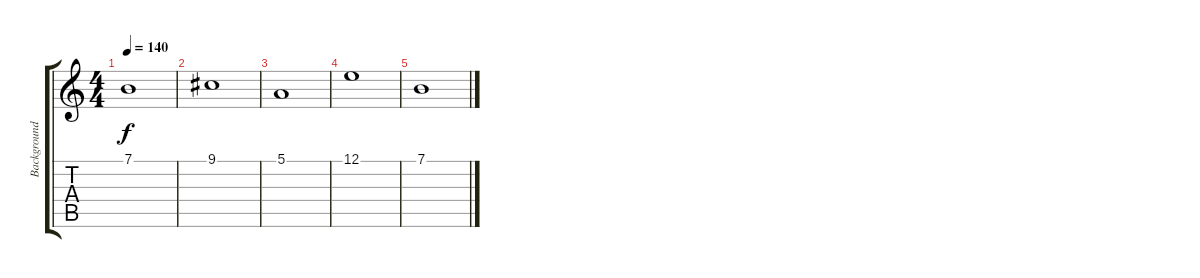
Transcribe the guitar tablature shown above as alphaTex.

\track ("Background" "Background") {instrument choiraahs}
\staff {score tabs}
\tuning (E4 B3 G3 D3 A2 E2) {hide}
\ts (4 4)
\tempo 140
\clef g2
\ks c
7.1.1{dy f} |
9.1.1 |
5.1.1 |
12.1.1 |
7.1.1
